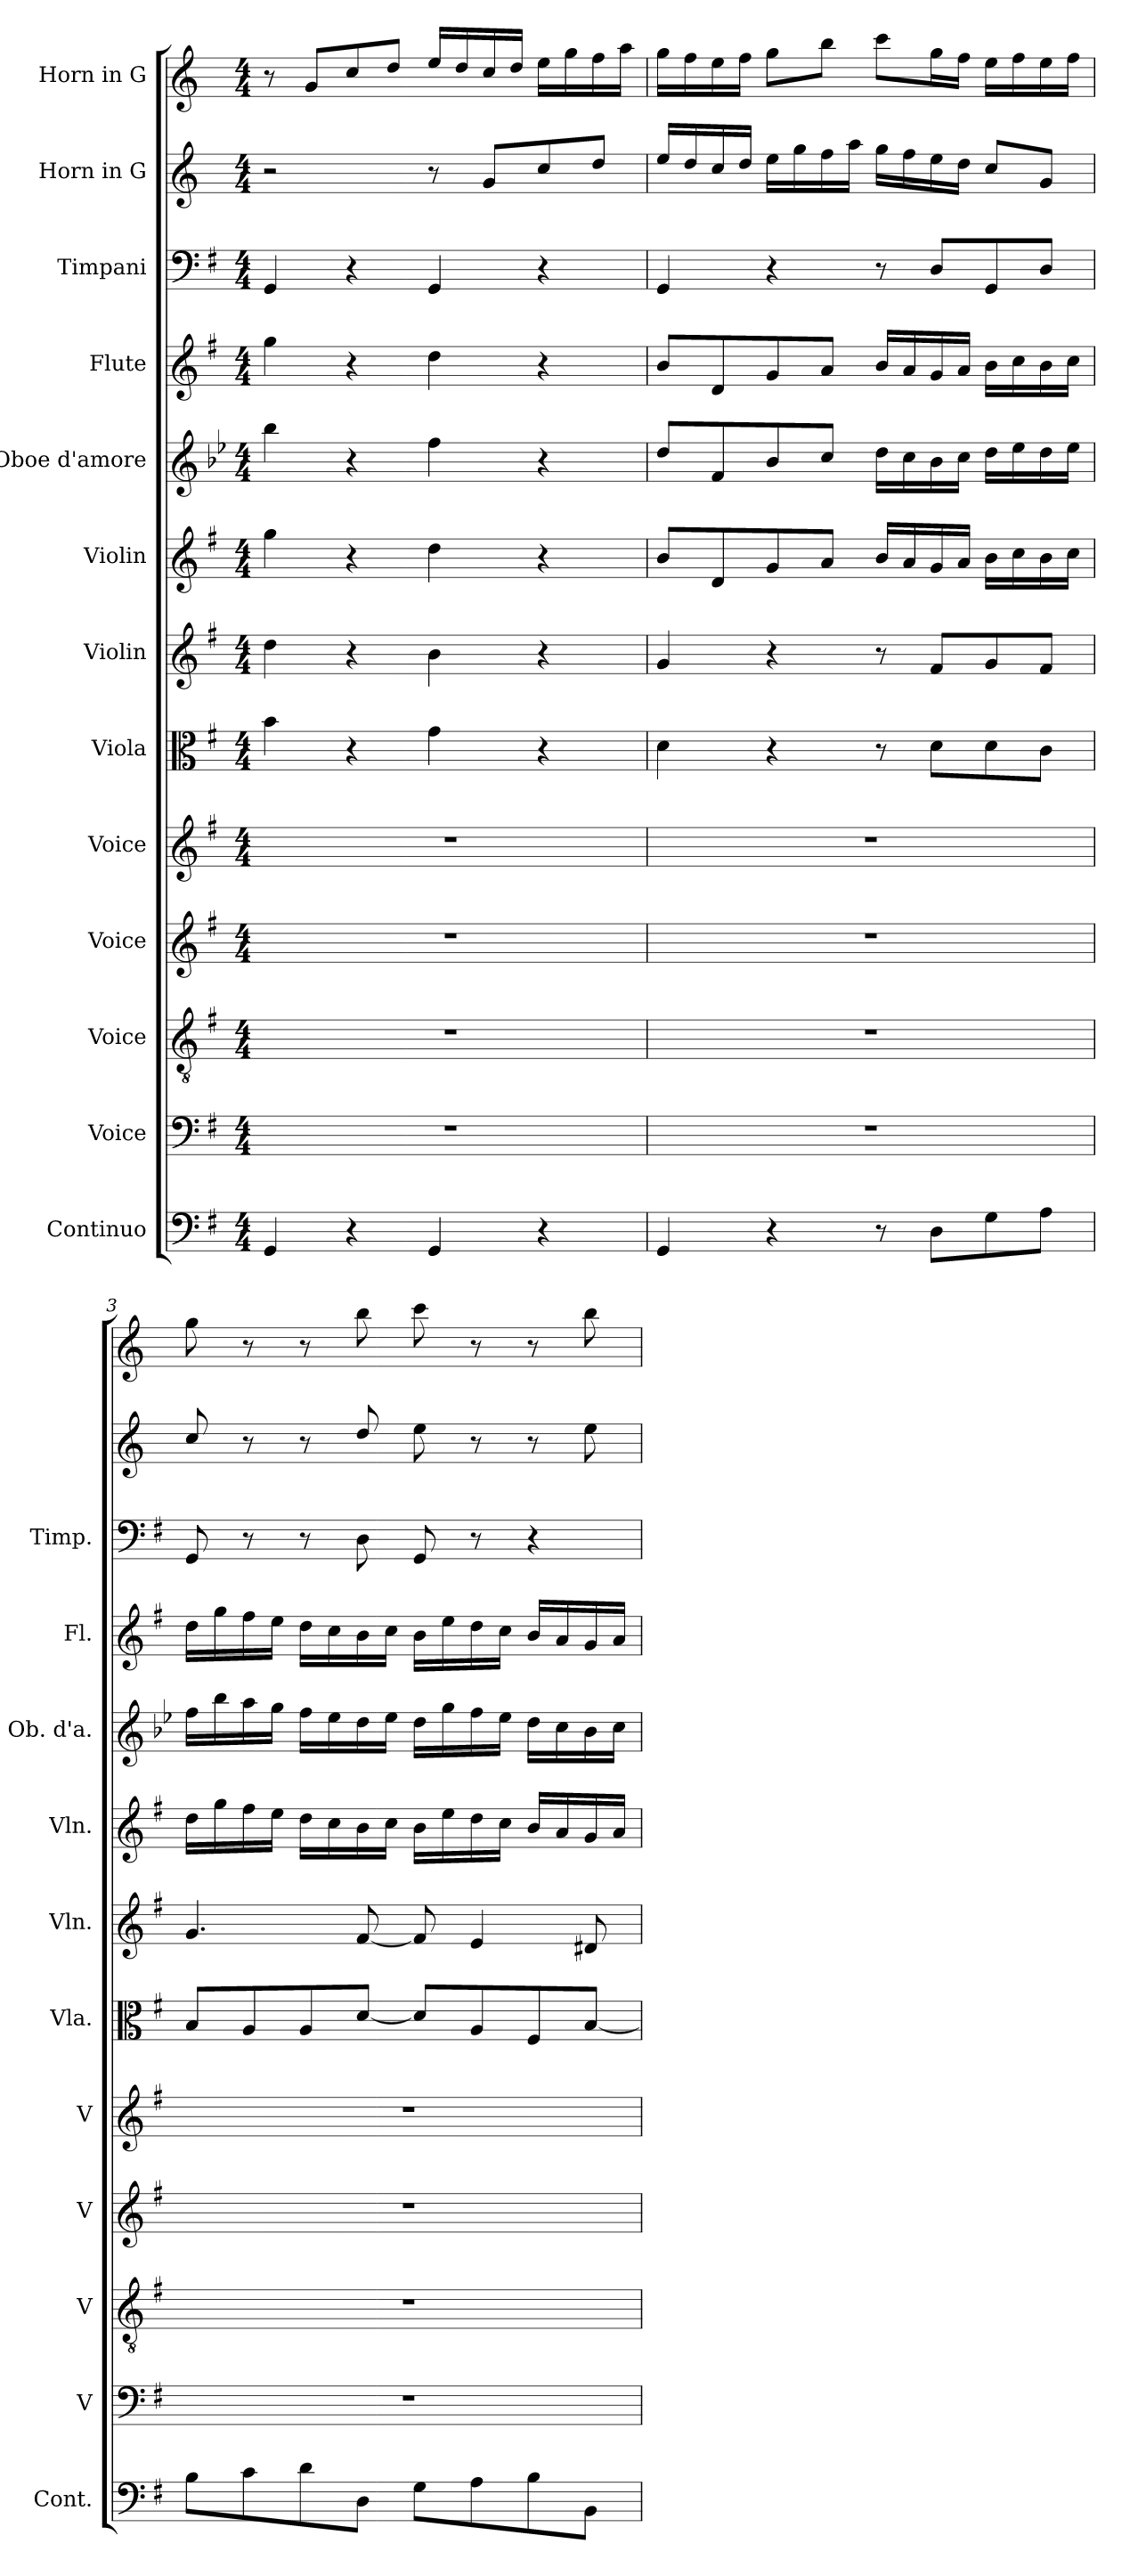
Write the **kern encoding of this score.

**kern	**kern	**kern	**kern	**kern	**kern	**kern	**kern	**kern	**kern	**kern	**kern	**kern
*part13	*part12	*part11	*part10	*part9	*part8	*part7	*part6	*part5	*part4	*part3	*part2	*part1
*staff13	*staff12	*staff11	*staff10	*staff9	*staff8	*staff7	*staff6	*staff5	*staff4	*staff3	*staff2	*staff1
*I"Continuo	*I"Voice	*I"Voice	*I"Voice	*I"Voice	*I"Viola	*I"Violin	*I"Violin	*I"Oboe d'amore	*I"Flute	*I"Timpani	*I"Horn in G	*I"Horn in G
*I'Cont.	*I'V	*I'V	*I'V	*I'V	*I'Vla.	*I'Vln.	*I'Vln.	*I'Ob. d'a.	*I'Fl.	*I'Timp.	*	*
*clefF4	*clefF4	*clefGv2	*clefG2	*clefG2	*clefC3	*clefG2	*clefG2	*clefG2	*clefG2	*clefF4	*clefG2	*clefG2
*ITrd7c12	*	*	*	*	*	*	*	*ITrd2c3	*	*	*ITrd3c5	*ITrd3c5
*k[f#]	*k[f#]	*k[f#]	*k[f#]	*k[f#]	*k[f#]	*k[f#]	*k[f#]	*k[f#]	*k[f#]	*k[f#]	*k[f#]	*k[f#]
*M4/4	*M4/4	*M4/4	*M4/4	*M4/4	*M4/4	*M4/4	*M4/4	*M4/4	*M4/4	*M4/4	*M4/4	*M4/4
=1	=1	=1	=1	=1	=1	=1	=1	=1	=1	=1	=1	=1
4GGG/	1r	1r	1r	1r	4b\	4dd\	4gg\	4gg\	4gg\	4GG/	2r	8r
.	.	.	.	.	.	.	.	.	.	.	.	8d/L
4r	.	.	.	.	4r	4r	4r	4r	4r	4r	.	8g/
.	.	.	.	.	.	.	.	.	.	.	.	8a/J
4GGG/	.	.	.	.	4g\	4b\	4dd\	4dd\	4dd\	4GG/	8r	16b/LL
.	.	.	.	.	.	.	.	.	.	.	.	16a/
.	.	.	.	.	.	.	.	.	.	.	8d/L	16g/
.	.	.	.	.	.	.	.	.	.	.	.	16a/JJ
4r	.	.	.	.	4r	4r	4r	4r	4r	4r	8g/	16b\LL
.	.	.	.	.	.	.	.	.	.	.	.	16dd\
.	.	.	.	.	.	.	.	.	.	.	8a/J	16cc\
.	.	.	.	.	.	.	.	.	.	.	.	16ee\JJ
=2	=2	=2	=2	=2	=2	=2	=2	=2	=2	=2	=2	=2
4GGG/	1r	1r	1r	1r	4d\	4g/	8b/L	8b/L	8b/L	4GG/	16b/LL	16dd\LL
.	.	.	.	.	.	.	.	.	.	.	16a/	16cc\
.	.	.	.	.	.	.	8d/	8d/	8d/	.	16g/	16b\
.	.	.	.	.	.	.	.	.	.	.	16a/JJ	16cc\JJ
4r	.	.	.	.	4r	4r	8g/	8g/	8g/	4r	16b\LL	8dd\L
.	.	.	.	.	.	.	.	.	.	.	16dd\	.
.	.	.	.	.	.	.	8a/J	8a/J	8a/J	.	16cc\	8ff#\J
.	.	.	.	.	.	.	.	.	.	.	16ee\JJ	.
8r	.	.	.	.	8r	8r	16b/LL	16b\LL	16b/LL	8r	16dd\LL	8gg\L
.	.	.	.	.	.	.	16a/	16a\	16a/	.	16cc\	.
8DD\L	.	.	.	.	8d\L	8f#/L	16g/	16g\	16g/	8D/L	16b\	16dd\L
.	.	.	.	.	.	.	16a/JJ	16a\JJ	16a/JJ	.	16a\JJ	16cc\JJ
8GG\	.	.	.	.	8d\	8g/	16b\LL	16b\LL	16b\LL	8GG/	8g/L	16b\LL
.	.	.	.	.	.	.	16cc\	16cc\	16cc\	.	.	16cc\
8AA\J	.	.	.	.	8c\J	8f#/J	16b\	16b\	16b\	8D/J	8d/J	16b\
.	.	.	.	.	.	.	16cc\JJ	16cc\JJ	16cc\JJ	.	.	16cc\JJ
!!LO:PB:g=z
=3	=3	=3	=3	=3	=3	=3	=3	=3	=3	=3	=3	=3
8BB\L	1r	1r	1r	1r	8B/L	4.g/	16dd\LL	16dd\LL	16dd\LL	8GG/	8g/	8dd\
.	.	.	.	.	.	.	16gg\	16gg\	16gg\	.	.	.
8C\	.	.	.	.	8A/	.	16ff#\	16ff#\	16ff#\	8r	8r	8r
.	.	.	.	.	.	.	16ee\JJ	16ee\JJ	16ee\JJ	.	.	.
8D\	.	.	.	.	8A/	.	16dd\LL	16dd\LL	16dd\LL	8r	8r	8r
.	.	.	.	.	.	.	16cc\	16cc\	16cc\	.	.	.
8DD\J	.	.	.	.	[8d/J	[8f#/	16b\	16b\	16b\	8D\	8a/	8ff#\
.	.	.	.	.	.	.	16cc\JJ	16cc\JJ	16cc\JJ	.	.	.
8GG\L	.	.	.	.	8d/L]	8f#/]	16b\LL	16b\LL	16b\LL	8GG/	8b\	8gg\
.	.	.	.	.	.	.	16ee\	16ee\	16ee\	.	.	.
8AA\	.	.	.	.	8A/	4e/	16dd\	16dd\	16dd\	8r	8r	8r
.	.	.	.	.	.	.	16cc\JJ	16cc\JJ	16cc\JJ	.	.	.
8BB\	.	.	.	.	8F#/	.	16b/LL	16b\LL	16b/LL	4r	8r	8r
.	.	.	.	.	.	.	16a/	16a\	16a/	.	.	.
8BBB\J	.	.	.	.	[8B/J	8d#X/	16g/	16g\	16g/	.	8b\	8ff#\
.	.	.	.	.	.	.	16a/JJ	16a\JJ	16a/JJ	.	.	.
=	=	=	=	=	=	=	=	=	=	=	=	=
*-	*-	*-	*-	*-	*-	*-	*-	*-	*-	*-	*-	*-
